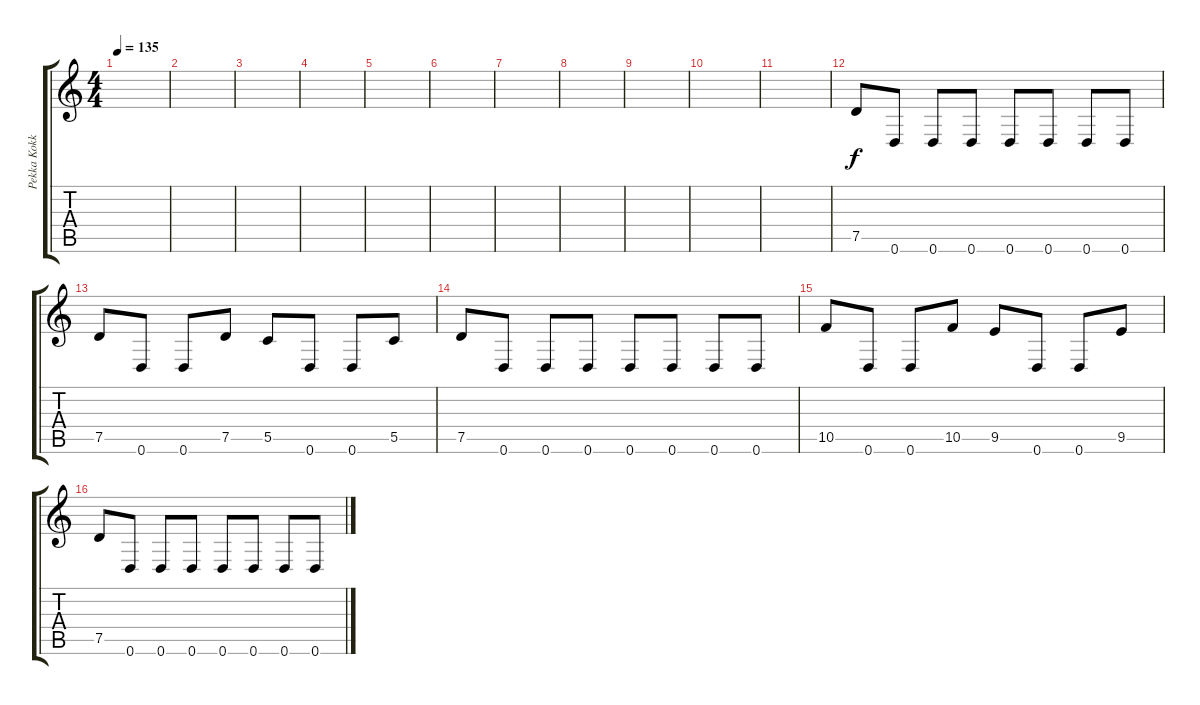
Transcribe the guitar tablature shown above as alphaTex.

\track ("Pekka Kokko" "Pekka Kokk") {instrument distortionguitar}
\staff {score tabs}
\tuning (D4 A3 F3 C3 G2 D2) {hide}
\ts (4 4)
\tempo 135
\clef g2
\ks c
|
|
|
|
|
|
|
|
|
|
|
7.5.8 0.6.8 0.6.8 0.6.8 0.6.8 0.6.8 0.6.8 0.6.8 |
7.5.8 0.6.8 0.6.8 7.5.8 5.5.8 0.6.8 0.6.8 5.5.8 |
7.5.8 0.6.8 0.6.8 0.6.8 0.6.8 0.6.8 0.6.8 0.6.8 |
10.5.8 0.6.8 0.6.8 10.5.8 9.5.8 0.6.8 0.6.8 9.5.8 |
7.5.8 0.6.8 0.6.8 0.6.8 0.6.8 0.6.8 0.6.8 0.6.8
